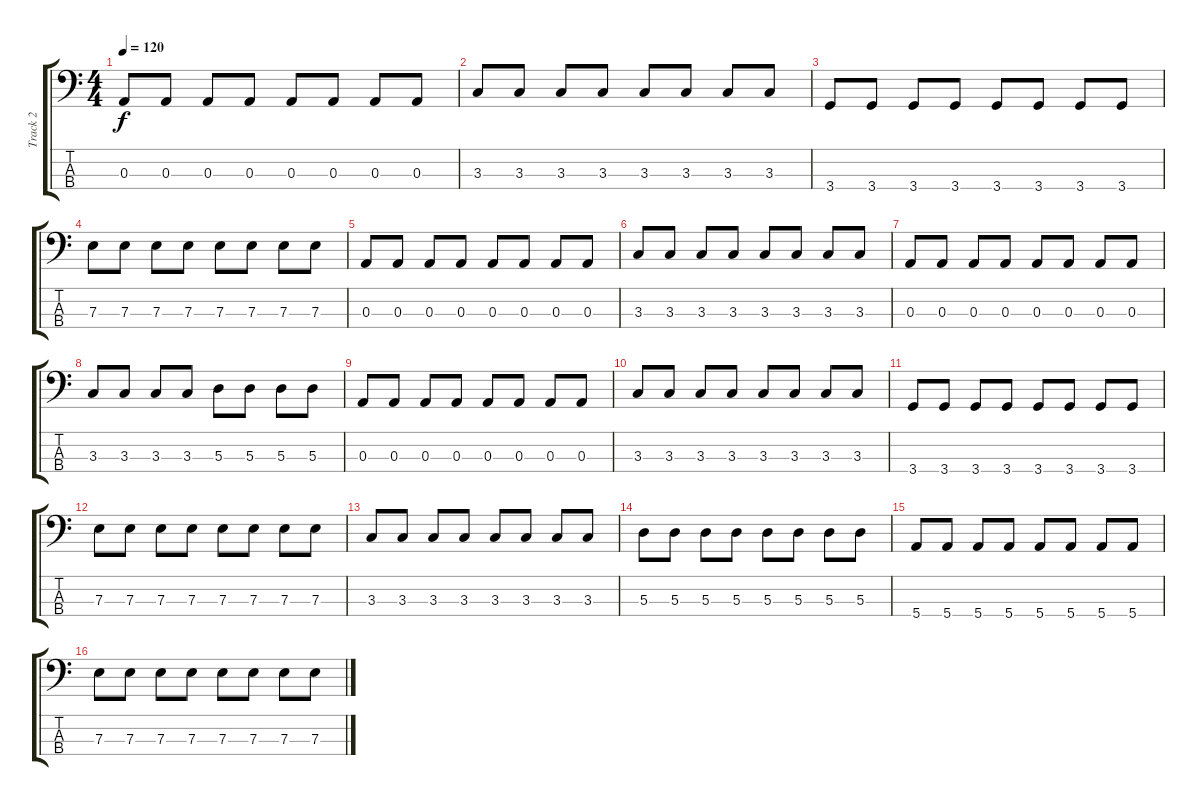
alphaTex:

\track ("Track 2" "Track 2") {instrument electricbassfinger}
\staff {score tabs}
\tuning (G2 D2 A1 E1) {hide}
\ts (4 4)
\tempo 120
\clef f4
\ks c
0.3.8{dy f} 0.3.8 0.3.8 0.3.8 0.3.8 0.3.8 0.3.8 0.3.8 |
3.3.8 3.3.8 3.3.8 3.3.8 3.3.8 3.3.8 3.3.8 3.3.8 |
3.4.8 3.4.8 3.4.8 3.4.8 3.4.8 3.4.8 3.4.8 3.4.8 |
7.3.8 7.3.8 7.3.8 7.3.8 7.3.8 7.3.8 7.3.8 7.3.8 |
0.3.8 0.3.8 0.3.8 0.3.8 0.3.8 0.3.8 0.3.8 0.3.8 |
3.3.8 3.3.8 3.3.8 3.3.8 3.3.8 3.3.8 3.3.8 3.3.8 |
0.3.8 0.3.8 0.3.8 0.3.8 0.3.8 0.3.8 0.3.8 0.3.8 |
3.3.8 3.3.8 3.3.8 3.3.8 5.3.8 5.3.8 5.3.8 5.3.8 |
0.3.8 0.3.8 0.3.8 0.3.8 0.3.8 0.3.8 0.3.8 0.3.8 |
3.3.8 3.3.8 3.3.8 3.3.8 3.3.8 3.3.8 3.3.8 3.3.8 |
3.4.8 3.4.8 3.4.8 3.4.8 3.4.8 3.4.8 3.4.8 3.4.8 |
7.3.8 7.3.8 7.3.8 7.3.8 7.3.8 7.3.8 7.3.8 7.3.8 |
3.3.8 3.3.8 3.3.8 3.3.8 3.3.8 3.3.8 3.3.8 3.3.8 |
5.3.8 5.3.8 5.3.8 5.3.8 5.3.8 5.3.8 5.3.8 5.3.8 |
5.4.8 5.4.8 5.4.8 5.4.8 5.4.8 5.4.8 5.4.8 5.4.8 |
7.3.8 7.3.8 7.3.8 7.3.8 7.3.8 7.3.8 7.3.8 7.3.8
